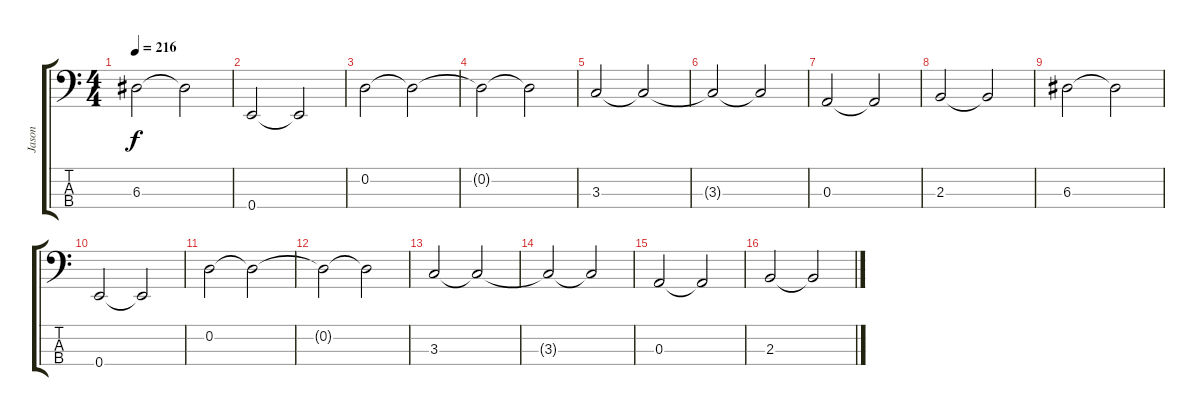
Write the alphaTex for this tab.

\track ("Jason" "Jason") {instrument electricbasspick}
\staff {score tabs}
\tuning (G2 D2 A1 E1) {hide}
\ts (4 4)
\tempo 216
\clef f4
\ks c
6.3.2{dy f} 6.3{t}.2 |
0.4.2 0.4{t}.2 |
0.2.2 0.2{t}.2 |
0.2{t}.2 0.2{t}.2 |
3.3.2 3.3{t}.2 |
3.3{t}.2 3.3{t}.2 |
0.3.2 0.3{t}.2 |
2.3.2 2.3{t}.2 |
6.3.2 6.3{t}.2 |
0.4.2 0.4{t}.2 |
0.2.2 0.2{t}.2 |
0.2{t}.2 0.2{t}.2 |
3.3.2 3.3{t}.2 |
3.3{t}.2 3.3{t}.2 |
0.3.2 0.3{t}.2 |
2.3.2 2.3{t}.2
